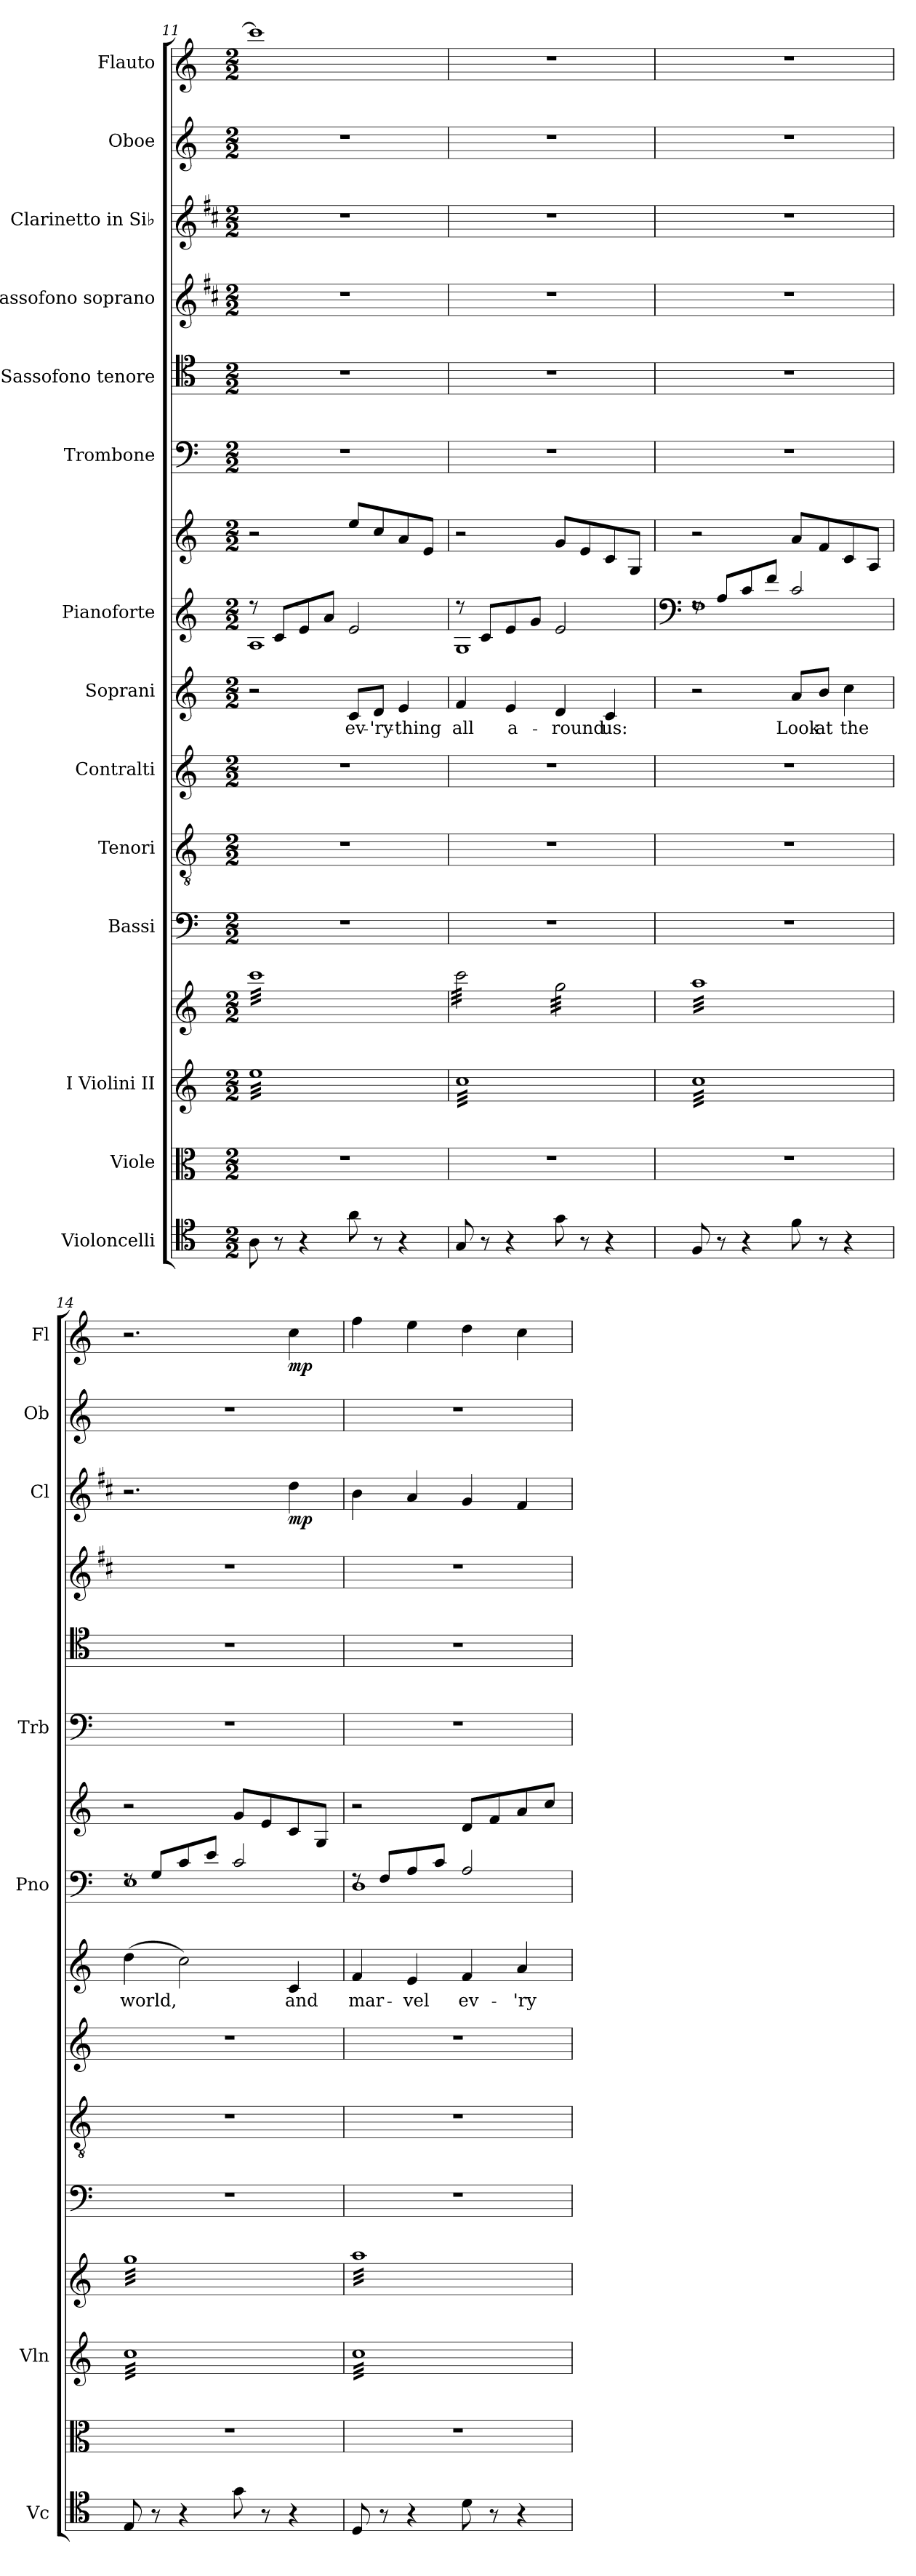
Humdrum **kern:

**kern	**kern	**kern	**kern	**kern	**kern	**kern	**kern	**text	**kern	**kern	**kern	**kern	**kern	**kern	**dynam	**kern	**kern	**dynam
*part14	*part13	*part12	*part12	*part11	*part10	*part9	*part8	*part8	*part7	*part7	*part6	*part5	*part4	*part3	*part3	*part2	*part1	*part1
*staff16	*staff15	*staff14	*staff13	*staff12	*staff11	*staff10	*staff9	*staff9	*staff8	*staff7	*staff6	*staff5	*staff4	*staff3	*staff3	*staff2	*staff1	*staff1
*I"Violoncelli	*I"Viole	*I"I  Violini  II	*	*I"Bassi	*I"Tenori	*I"Contralti	*I"Soprani	*	*I"Pianoforte	*	*I"Trombone	*I"Sassofono tenore	*I"Sassofono soprano	*I"Clarinetto in Si♭	*	*I"Oboe	*I"Flauto	*
*I'Vc	*	*I'Vln	*	*	*	*	*	*	*I'Pno	*	*I'Trb	*	*	*I'Cl	*	*I'Ob	*I'Fl	*
*clefC4	*clefC3	*clefG2	*clefG2	*clefF4	*clefGv2	*clefG2	*clefG2	*	*clefG2	*clefG2	*clefF4	*clefC4	*clefG2	*clefG2	*	*clefG2	*clefG2	*
*	*	*	*	*	*	*	*	*	*	*	*	*ITrd8c14	*ITrd1c2	*ITrd1c2	*	*	*	*
*k[]	*k[]	*k[]	*k[]	*k[]	*k[]	*k[]	*k[]	*	*k[]	*k[]	*k[]	*k[]	*k[]	*k[]	*	*k[]	*k[]	*
*M2/2	*M2/2	*M2/2	*M2/2	*M2/2	*M2/2	*M2/2	*M2/2	*	*M2/2	*M2/2	*M2/2	*M2/2	*M2/2	*M2/2	*	*M2/2	*M2/2	*
=11	=11	=11	=11	=11	=11	=11	=11	=11	=11	=11	=11	=11	=11	=11	=11	=11	=11	=11
*	*	*	*	*	*	*	*	*	*^	*	*	*	*	*	*	*	*	*
*	*	*tremolo	*	*	*	*	*	*	*	*	*	*	*	*	*	*	*	*	*
*	*	*	*tremolo	*	*	*	*	*	*	*	*	*	*	*	*	*	*	*	*
8A\	1r	32eeLLL	32cccLLL	1r	1r	1r	2r	.	8r	1A	2r	1r	1r	1r	1r	.	1r	1ccc]	.
.	.	32ee	32ccc	.	.	.	.	.	.	.	.	.	.	.	.	.	.	.	.
.	.	32ee	32ccc	.	.	.	.	.	.	.	.	.	.	.	.	.	.	.	.
.	.	32ee	32ccc	.	.	.	.	.	.	.	.	.	.	.	.	.	.	.	.
8r	.	32ee	32ccc	.	.	.	.	.	8c/L	.	.	.	.	.	.	.	.	.	.
.	.	32ee	32ccc	.	.	.	.	.	.	.	.	.	.	.	.	.	.	.	.
.	.	32ee	32ccc	.	.	.	.	.	.	.	.	.	.	.	.	.	.	.	.
.	.	32ee	32ccc	.	.	.	.	.	.	.	.	.	.	.	.	.	.	.	.
4r	.	32ee	32ccc	.	.	.	.	.	8e/	.	.	.	.	.	.	.	.	.	.
.	.	32ee	32ccc	.	.	.	.	.	.	.	.	.	.	.	.	.	.	.	.
.	.	32ee	32ccc	.	.	.	.	.	.	.	.	.	.	.	.	.	.	.	.
.	.	32ee	32ccc	.	.	.	.	.	.	.	.	.	.	.	.	.	.	.	.
.	.	32ee	32ccc	.	.	.	.	.	8a/J	.	.	.	.	.	.	.	.	.	.
.	.	32ee	32ccc	.	.	.	.	.	.	.	.	.	.	.	.	.	.	.	.
.	.	32ee	32ccc	.	.	.	.	.	.	.	.	.	.	.	.	.	.	.	.
.	.	32ee	32ccc	.	.	.	.	.	.	.	.	.	.	.	.	.	.	.	.
8a\	.	32ee	32ccc	.	.	.	8c/L	ev-	2e/	.	8ee/L	.	.	.	.	.	.	.	.
.	.	32ee	32ccc	.	.	.	.	.	.	.	.	.	.	.	.	.	.	.	.
.	.	32ee	32ccc	.	.	.	.	.	.	.	.	.	.	.	.	.	.	.	.
.	.	32ee	32ccc	.	.	.	.	.	.	.	.	.	.	.	.	.	.	.	.
8r	.	32ee	32ccc	.	.	.	8d/J	-'ry-	.	.	8cc/	.	.	.	.	.	.	.	.
.	.	32ee	32ccc	.	.	.	.	.	.	.	.	.	.	.	.	.	.	.	.
.	.	32ee	32ccc	.	.	.	.	.	.	.	.	.	.	.	.	.	.	.	.
.	.	32ee	32ccc	.	.	.	.	.	.	.	.	.	.	.	.	.	.	.	.
4r	.	32ee	32ccc	.	.	.	4e/	-thing	.	.	8a/	.	.	.	.	.	.	.	.
.	.	32ee	32ccc	.	.	.	.	.	.	.	.	.	.	.	.	.	.	.	.
.	.	32ee	32ccc	.	.	.	.	.	.	.	.	.	.	.	.	.	.	.	.
.	.	32ee	32ccc	.	.	.	.	.	.	.	.	.	.	.	.	.	.	.	.
.	.	32ee	32ccc	.	.	.	.	.	.	.	8e/J	.	.	.	.	.	.	.	.
.	.	32ee	32ccc	.	.	.	.	.	.	.	.	.	.	.	.	.	.	.	.
.	.	32ee	32ccc	.	.	.	.	.	.	.	.	.	.	.	.	.	.	.	.
.	.	32eeJJJ	32cccJJJ	.	.	.	.	.	.	.	.	.	.	.	.	.	.	.	.
=12	=12	=12	=12	=12	=12	=12	=12	=12	=12	=12	=12	=12	=12	=12	=12	=12	=12	=12	=12
8G/	1r	32ccLLL	32ccc\LLL	1r	1r	1r	4f/	all	8r	1G	2r	1r	1r	1r	1r	.	1r	1r	.
.	.	32cc	32ccc\	.	.	.	.	.	.	.	.	.	.	.	.	.	.	.	.
.	.	32cc	32ccc\	.	.	.	.	.	.	.	.	.	.	.	.	.	.	.	.
.	.	32cc	32ccc\	.	.	.	.	.	.	.	.	.	.	.	.	.	.	.	.
8r	.	32cc	32ccc\	.	.	.	.	.	8c/L	.	.	.	.	.	.	.	.	.	.
.	.	32cc	32ccc\	.	.	.	.	.	.	.	.	.	.	.	.	.	.	.	.
.	.	32cc	32ccc\	.	.	.	.	.	.	.	.	.	.	.	.	.	.	.	.
.	.	32cc	32ccc\	.	.	.	.	.	.	.	.	.	.	.	.	.	.	.	.
4r	.	32cc	32ccc\	.	.	.	4e/	a-	8e/	.	.	.	.	.	.	.	.	.	.
.	.	32cc	32ccc\	.	.	.	.	.	.	.	.	.	.	.	.	.	.	.	.
.	.	32cc	32ccc\	.	.	.	.	.	.	.	.	.	.	.	.	.	.	.	.
.	.	32cc	32ccc\	.	.	.	.	.	.	.	.	.	.	.	.	.	.	.	.
.	.	32cc	32ccc\	.	.	.	.	.	8g/J	.	.	.	.	.	.	.	.	.	.
.	.	32cc	32ccc\	.	.	.	.	.	.	.	.	.	.	.	.	.	.	.	.
.	.	32cc	32ccc\	.	.	.	.	.	.	.	.	.	.	.	.	.	.	.	.
.	.	32cc	32ccc\JJJ	.	.	.	.	.	.	.	.	.	.	.	.	.	.	.	.
8g\	.	32cc	32gg\LLL	.	.	.	4d/	-round	2e/	.	8g/L	.	.	.	.	.	.	.	.
.	.	32cc	32gg\	.	.	.	.	.	.	.	.	.	.	.	.	.	.	.	.
.	.	32cc	32gg\	.	.	.	.	.	.	.	.	.	.	.	.	.	.	.	.
.	.	32cc	32gg\	.	.	.	.	.	.	.	.	.	.	.	.	.	.	.	.
8r	.	32cc	32gg\	.	.	.	.	.	.	.	8e/	.	.	.	.	.	.	.	.
.	.	32cc	32gg\	.	.	.	.	.	.	.	.	.	.	.	.	.	.	.	.
.	.	32cc	32gg\	.	.	.	.	.	.	.	.	.	.	.	.	.	.	.	.
.	.	32cc	32gg\	.	.	.	.	.	.	.	.	.	.	.	.	.	.	.	.
4r	.	32cc	32gg\	.	.	.	4c/	us:	.	.	8c/	.	.	.	.	.	.	.	.
.	.	32cc	32gg\	.	.	.	.	.	.	.	.	.	.	.	.	.	.	.	.
.	.	32cc	32gg\	.	.	.	.	.	.	.	.	.	.	.	.	.	.	.	.
.	.	32cc	32gg\	.	.	.	.	.	.	.	.	.	.	.	.	.	.	.	.
.	.	32cc	32gg\	.	.	.	.	.	.	.	8G/J	.	.	.	.	.	.	.	.
.	.	32cc	32gg\	.	.	.	.	.	.	.	.	.	.	.	.	.	.	.	.
.	.	32cc	32gg\	.	.	.	.	.	.	.	.	.	.	.	.	.	.	.	.
.	.	32ccJJJ	32gg\JJJ	.	.	.	.	.	.	.	.	.	.	.	.	.	.	.	.
!!LO:PB:g=z
=13	=13	=13	=13	=13	=13	=13	=13	=13	=13	=13	=13	=13	=13	=13	=13	=13	=13	=13	=13
*	*	*	*	*	*	*	*	*	*clefF4	*	*	*	*	*	*	*	*	*	*
8F/	1r	32ccLLL	32aaLLL	1r	1r	1r	2r	.	8rF	1F	2r	1r	1r	1r	1r	.	1r	1r	.
.	.	32cc	32aa	.	.	.	.	.	.	.	.	.	.	.	.	.	.	.	.
.	.	32cc	32aa	.	.	.	.	.	.	.	.	.	.	.	.	.	.	.	.
.	.	32cc	32aa	.	.	.	.	.	.	.	.	.	.	.	.	.	.	.	.
8r	.	32cc	32aa	.	.	.	.	.	8A/L	.	.	.	.	.	.	.	.	.	.
.	.	32cc	32aa	.	.	.	.	.	.	.	.	.	.	.	.	.	.	.	.
.	.	32cc	32aa	.	.	.	.	.	.	.	.	.	.	.	.	.	.	.	.
.	.	32cc	32aa	.	.	.	.	.	.	.	.	.	.	.	.	.	.	.	.
4r	.	32cc	32aa	.	.	.	.	.	8c/	.	.	.	.	.	.	.	.	.	.
.	.	32cc	32aa	.	.	.	.	.	.	.	.	.	.	.	.	.	.	.	.
.	.	32cc	32aa	.	.	.	.	.	.	.	.	.	.	.	.	.	.	.	.
.	.	32cc	32aa	.	.	.	.	.	.	.	.	.	.	.	.	.	.	.	.
.	.	32cc	32aa	.	.	.	.	.	8f/J	.	.	.	.	.	.	.	.	.	.
.	.	32cc	32aa	.	.	.	.	.	.	.	.	.	.	.	.	.	.	.	.
.	.	32cc	32aa	.	.	.	.	.	.	.	.	.	.	.	.	.	.	.	.
.	.	32cc	32aa	.	.	.	.	.	.	.	.	.	.	.	.	.	.	.	.
8f\	.	32cc	32aa	.	.	.	8a/L	Look	2c/	.	8a/L	.	.	.	.	.	.	.	.
.	.	32cc	32aa	.	.	.	.	.	.	.	.	.	.	.	.	.	.	.	.
.	.	32cc	32aa	.	.	.	.	.	.	.	.	.	.	.	.	.	.	.	.
.	.	32cc	32aa	.	.	.	.	.	.	.	.	.	.	.	.	.	.	.	.
8r	.	32cc	32aa	.	.	.	8b/J	at	.	.	8f/	.	.	.	.	.	.	.	.
.	.	32cc	32aa	.	.	.	.	.	.	.	.	.	.	.	.	.	.	.	.
.	.	32cc	32aa	.	.	.	.	.	.	.	.	.	.	.	.	.	.	.	.
.	.	32cc	32aa	.	.	.	.	.	.	.	.	.	.	.	.	.	.	.	.
4r	.	32cc	32aa	.	.	.	4cc\	the	.	.	8c/	.	.	.	.	.	.	.	.
.	.	32cc	32aa	.	.	.	.	.	.	.	.	.	.	.	.	.	.	.	.
.	.	32cc	32aa	.	.	.	.	.	.	.	.	.	.	.	.	.	.	.	.
.	.	32cc	32aa	.	.	.	.	.	.	.	.	.	.	.	.	.	.	.	.
.	.	32cc	32aa	.	.	.	.	.	.	.	8A/J	.	.	.	.	.	.	.	.
.	.	32cc	32aa	.	.	.	.	.	.	.	.	.	.	.	.	.	.	.	.
.	.	32cc	32aa	.	.	.	.	.	.	.	.	.	.	.	.	.	.	.	.
.	.	32ccJJJ	32aaJJJ	.	.	.	.	.	.	.	.	.	.	.	.	.	.	.	.
=14	=14	=14	=14	=14	=14	=14	=14	=14	=14	=14	=14	=14	=14	=14	=14	=14	=14	=14	=14
8E/	1r	32ccLLL	32ggLLL	1r	1r	1r	(4dd\	world,	8rF	1E	2r	1r	1r	1r	2.r	.	1r	2.r	.
.	.	32cc	32gg	.	.	.	.	.	.	.	.	.	.	.	.	.	.	.	.
.	.	32cc	32gg	.	.	.	.	.	.	.	.	.	.	.	.	.	.	.	.
.	.	32cc	32gg	.	.	.	.	.	.	.	.	.	.	.	.	.	.	.	.
8r	.	32cc	32gg	.	.	.	.	.	8G/L	.	.	.	.	.	.	.	.	.	.
.	.	32cc	32gg	.	.	.	.	.	.	.	.	.	.	.	.	.	.	.	.
.	.	32cc	32gg	.	.	.	.	.	.	.	.	.	.	.	.	.	.	.	.
.	.	32cc	32gg	.	.	.	.	.	.	.	.	.	.	.	.	.	.	.	.
4r	.	32cc	32gg	.	.	.	2cc\)	.	8c/	.	.	.	.	.	.	.	.	.	.
.	.	32cc	32gg	.	.	.	.	.	.	.	.	.	.	.	.	.	.	.	.
.	.	32cc	32gg	.	.	.	.	.	.	.	.	.	.	.	.	.	.	.	.
.	.	32cc	32gg	.	.	.	.	.	.	.	.	.	.	.	.	.	.	.	.
.	.	32cc	32gg	.	.	.	.	.	8e/J	.	.	.	.	.	.	.	.	.	.
.	.	32cc	32gg	.	.	.	.	.	.	.	.	.	.	.	.	.	.	.	.
.	.	32cc	32gg	.	.	.	.	.	.	.	.	.	.	.	.	.	.	.	.
.	.	32cc	32gg	.	.	.	.	.	.	.	.	.	.	.	.	.	.	.	.
8g\	.	32cc	32gg	.	.	.	.	.	2c/	.	8g/L	.	.	.	.	.	.	.	.
.	.	32cc	32gg	.	.	.	.	.	.	.	.	.	.	.	.	.	.	.	.
.	.	32cc	32gg	.	.	.	.	.	.	.	.	.	.	.	.	.	.	.	.
.	.	32cc	32gg	.	.	.	.	.	.	.	.	.	.	.	.	.	.	.	.
8r	.	32cc	32gg	.	.	.	.	.	.	.	8e/	.	.	.	.	.	.	.	.
.	.	32cc	32gg	.	.	.	.	.	.	.	.	.	.	.	.	.	.	.	.
.	.	32cc	32gg	.	.	.	.	.	.	.	.	.	.	.	.	.	.	.	.
.	.	32cc	32gg	.	.	.	.	.	.	.	.	.	.	.	.	.	.	.	.
!	!	!	!	!	!	!	!	!	!	!	!	!	!	!	!	!LO:DY:b	!	!	!LO:DY:b
4r	.	32cc	32gg	.	.	.	4c/	and	.	.	8c/	.	.	.	4cc\	mp	.	4cc\	mp
.	.	32cc	32gg	.	.	.	.	.	.	.	.	.	.	.	.	.	.	.	.
.	.	32cc	32gg	.	.	.	.	.	.	.	.	.	.	.	.	.	.	.	.
.	.	32cc	32gg	.	.	.	.	.	.	.	.	.	.	.	.	.	.	.	.
.	.	32cc	32gg	.	.	.	.	.	.	.	8G/J	.	.	.	.	.	.	.	.
.	.	32cc	32gg	.	.	.	.	.	.	.	.	.	.	.	.	.	.	.	.
.	.	32cc	32gg	.	.	.	.	.	.	.	.	.	.	.	.	.	.	.	.
.	.	32ccJJJ	32ggJJJ	.	.	.	.	.	.	.	.	.	.	.	.	.	.	.	.
=15	=15	=15	=15	=15	=15	=15	=15	=15	=15	=15	=15	=15	=15	=15	=15	=15	=15	=15	=15
8D/	1r	32ccLLL	32aaLLL	1r	1r	1r	4f/	mar-	8rF	1D	2r	1r	1r	1r	4a\	.	1r	4ff\	.
.	.	32cc	32aa	.	.	.	.	.	.	.	.	.	.	.	.	.	.	.	.
.	.	32cc	32aa	.	.	.	.	.	.	.	.	.	.	.	.	.	.	.	.
.	.	32cc	32aa	.	.	.	.	.	.	.	.	.	.	.	.	.	.	.	.
8r	.	32cc	32aa	.	.	.	.	.	8F/L	.	.	.	.	.	.	.	.	.	.
.	.	32cc	32aa	.	.	.	.	.	.	.	.	.	.	.	.	.	.	.	.
.	.	32cc	32aa	.	.	.	.	.	.	.	.	.	.	.	.	.	.	.	.
.	.	32cc	32aa	.	.	.	.	.	.	.	.	.	.	.	.	.	.	.	.
4r	.	32cc	32aa	.	.	.	4e/	-vel	8A/	.	.	.	.	.	4g/	.	.	4ee\	.
.	.	32cc	32aa	.	.	.	.	.	.	.	.	.	.	.	.	.	.	.	.
.	.	32cc	32aa	.	.	.	.	.	.	.	.	.	.	.	.	.	.	.	.
.	.	32cc	32aa	.	.	.	.	.	.	.	.	.	.	.	.	.	.	.	.
.	.	32cc	32aa	.	.	.	.	.	8c/J	.	.	.	.	.	.	.	.	.	.
.	.	32cc	32aa	.	.	.	.	.	.	.	.	.	.	.	.	.	.	.	.
.	.	32cc	32aa	.	.	.	.	.	.	.	.	.	.	.	.	.	.	.	.
.	.	32cc	32aa	.	.	.	.	.	.	.	.	.	.	.	.	.	.	.	.
8d\	.	32cc	32aa	.	.	.	4f/	ev-	2A/	.	8d/L	.	.	.	4f/	.	.	4dd\	.
.	.	32cc	32aa	.	.	.	.	.	.	.	.	.	.	.	.	.	.	.	.
.	.	32cc	32aa	.	.	.	.	.	.	.	.	.	.	.	.	.	.	.	.
.	.	32cc	32aa	.	.	.	.	.	.	.	.	.	.	.	.	.	.	.	.
8r	.	32cc	32aa	.	.	.	.	.	.	.	8f/	.	.	.	.	.	.	.	.
.	.	32cc	32aa	.	.	.	.	.	.	.	.	.	.	.	.	.	.	.	.
.	.	32cc	32aa	.	.	.	.	.	.	.	.	.	.	.	.	.	.	.	.
.	.	32cc	32aa	.	.	.	.	.	.	.	.	.	.	.	.	.	.	.	.
4r	.	32cc	32aa	.	.	.	4a/	-'ry	.	.	8a/	.	.	.	4e/	.	.	4cc\	.
.	.	32cc	32aa	.	.	.	.	.	.	.	.	.	.	.	.	.	.	.	.
.	.	32cc	32aa	.	.	.	.	.	.	.	.	.	.	.	.	.	.	.	.
.	.	32cc	32aa	.	.	.	.	.	.	.	.	.	.	.	.	.	.	.	.
.	.	32cc	32aa	.	.	.	.	.	.	.	8cc/J	.	.	.	.	.	.	.	.
.	.	32cc	32aa	.	.	.	.	.	.	.	.	.	.	.	.	.	.	.	.
.	.	32cc	32aa	.	.	.	.	.	.	.	.	.	.	.	.	.	.	.	.
.	.	32ccJJJ	32aaJJJ	.	.	.	.	.	.	.	.	.	.	.	.	.	.	.	.
*	*	*	*Xtremolo	*	*	*	*	*	*	*	*	*	*	*	*	*	*	*	*
*	*	*Xtremolo	*	*	*	*	*	*	*	*	*	*	*	*	*	*	*	*	*
*	*	*	*	*	*	*	*	*	*v	*v	*	*	*	*	*	*	*	*	*
=	=	=	=	=	=	=	=	=	=	=	=	=	=	=	=	=	=	=
*-	*-	*-	*-	*-	*-	*-	*-	*-	*-	*-	*-	*-	*-	*-	*-	*-	*-	*-
